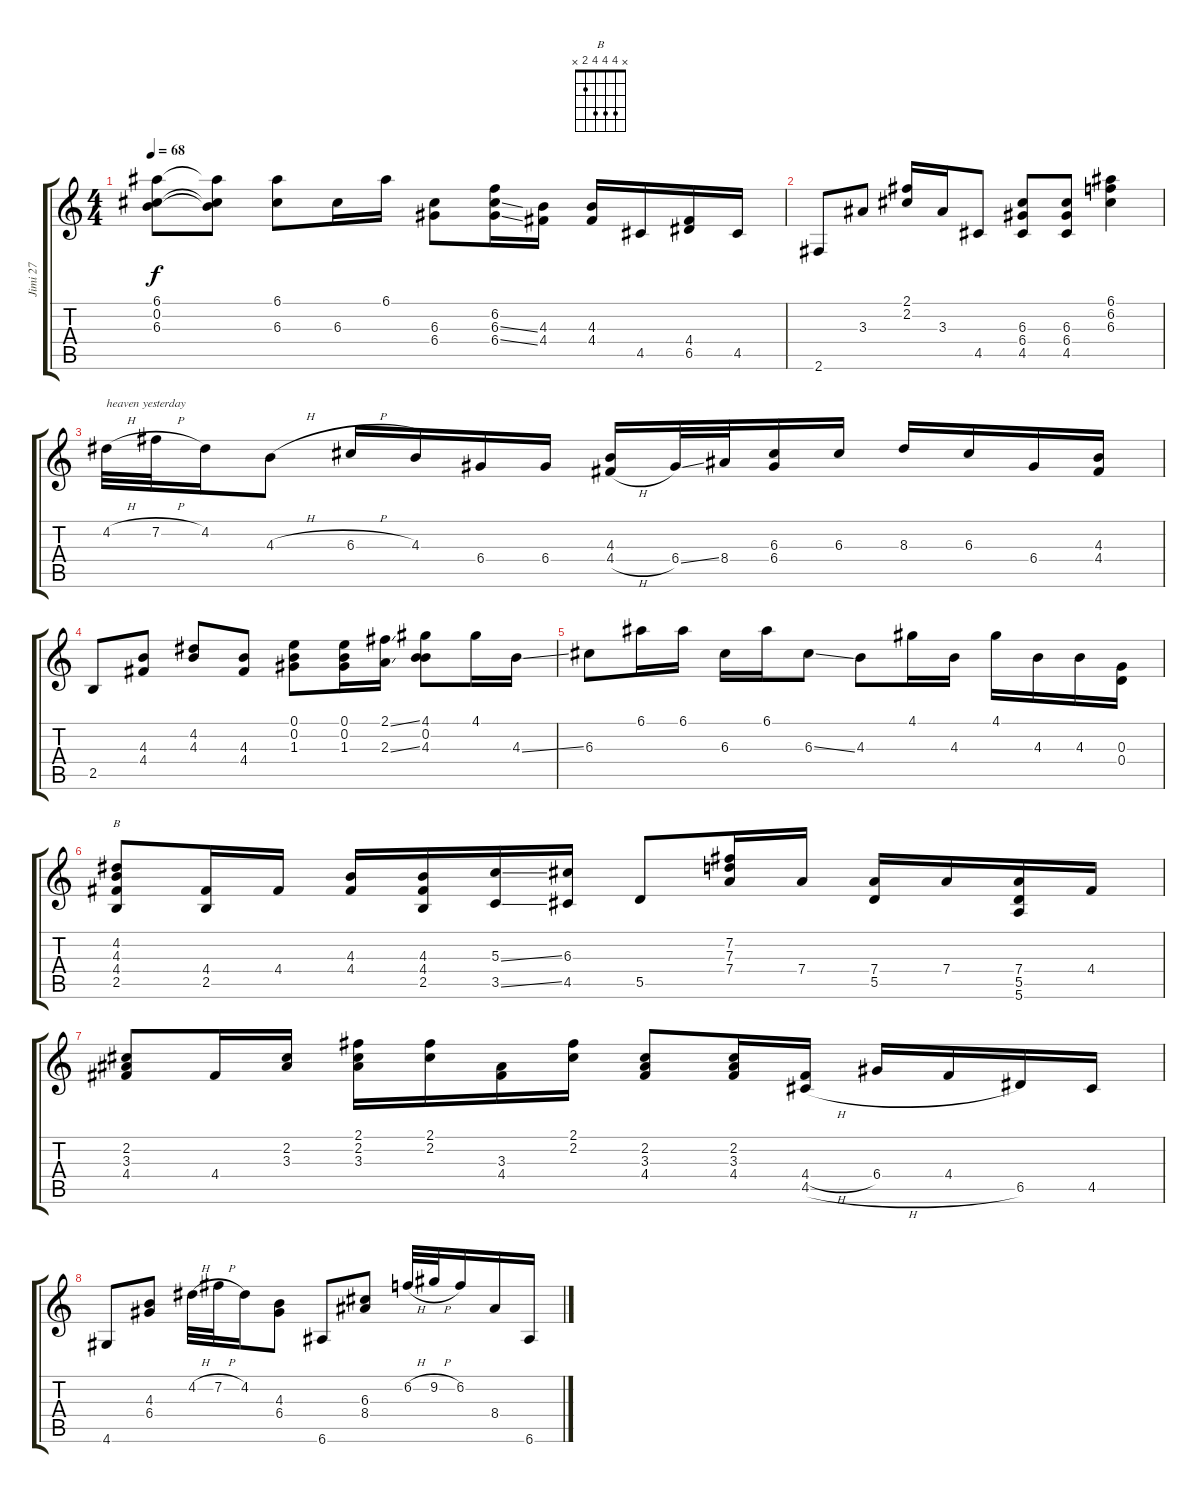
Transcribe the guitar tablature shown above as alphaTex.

\track ("Jimi 27" "Jimi 27") {instrument electricguitarclean}
\staff {score tabs}
\tuning (E4 B3 G3 D3 A2 E2) {hide}
\chord ("B" x 4 4 4 2 x)
\ts (4 4)
\tempo 68
\clef g2
\ks c
(6.1 0.2 6.3).8{dy f} (6.1{t} 0.2{t} 6.3{t}).8 (6.1 6.3).8 6.3.16 6.1.16 (6.3 6.4).8 (6.2 6.3{ss} 6.4{ss}).16 (4.3 4.4).16 (4.3 4.4).16 4.5.16 (4.4 6.5).16 4.5.16 |
2.6.8 3.3.8 (2.1 2.2).16 3.3.16 4.5.8 (6.3 6.4 4.5).8 (6.3 6.4 4.5).8 (6.1 6.2 6.3).4 |
4.2{h}.32{txt "heaven yesterday"} 7.2{h}.32 4.2.16 4.3{h}.8 6.3{h}.16 4.3.16 6.4.16 6.4.16 (4.3 4.4{h}).16 6.4{ss}.32 8.4.32 (6.3 6.4).16 6.3.16 8.3.16 6.3.16 6.4.16 (4.3 4.4).16 |
2.5.8 (4.3 4.4).8 (4.2 4.3).8 (4.3 4.4).8 (0.1 0.2 1.3).8 (0.1 0.2 1.3).16 (2.1{ss} 2.3{ss}).16 (4.1 0.2 4.3).8 4.1.16 4.3{ss}.16 |
6.3.8 6.1.16 6.1.16 6.3.16 6.1.16 6.3{ss}.8 4.3.8 4.1.16 4.3.16 4.1.16 4.3.16 4.3.16 (0.3 0.4).16 |
(4.2 4.3 4.4 2.5).8{ch "B"} (4.4 2.5).16 4.4.16 (4.3 4.4).16 (4.3 4.4 2.5).16 (5.3{ss} 3.5{ss}).16 (6.3 4.5).16 5.5.8 (7.2 7.3 7.4).16 7.4.16 (7.4 5.5).16 7.4.16 (7.4 5.5 5.6).16 4.4.16 |
(2.2 3.3 4.4).8 4.4.16 (2.2 3.3).16 (2.1 2.2 3.3).16 (2.1 2.2).16 (3.3 4.4).16 (2.1 2.2).16 (2.2 3.3 4.4).8 (2.2 3.3 4.4).16 (4.4{h} 4.5{h}).16 6.4.16 4.4.16 6.5.16 4.5.16 |
4.6.8 (4.3 6.4).8 4.2{h}.32 7.2{h}.32 4.2.16 (4.3 6.4).8 6.6.8 (6.3 8.4).8 6.2{h}.32 9.2{h}.32 6.2.16 8.4.16 6.6.16
